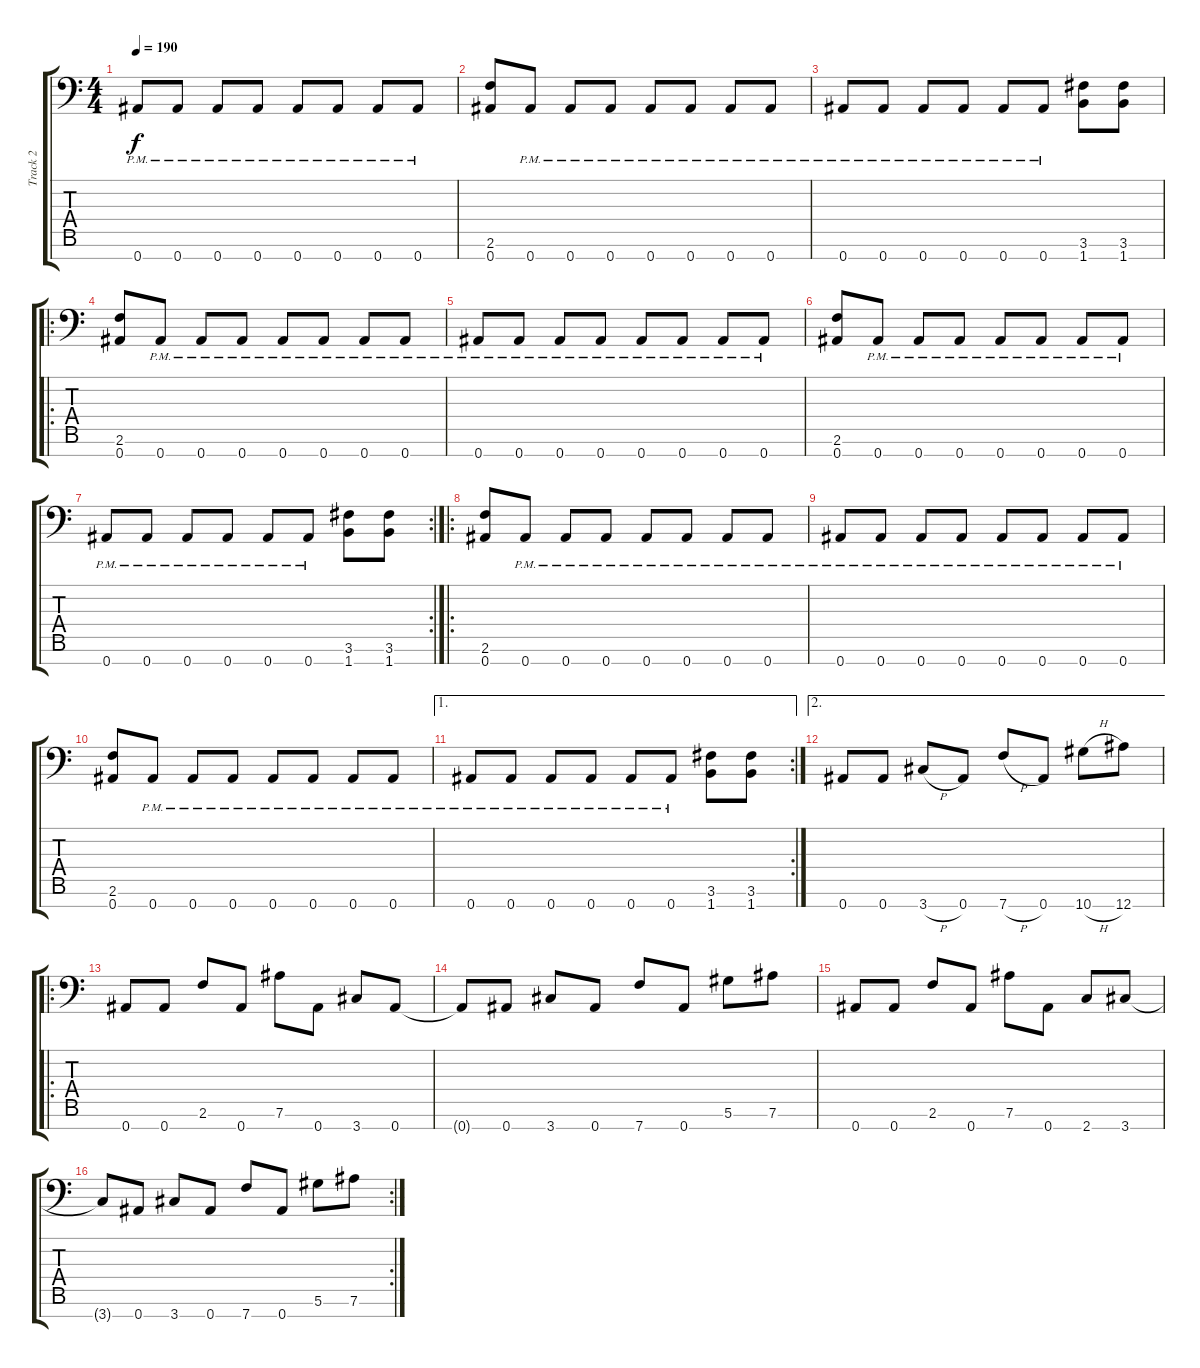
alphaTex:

\track ("Track 2" "Track 2") {instrument distortionguitar}
\staff {score tabs}
\tuning (Eb4 Bb3 Gb3 Db3 Ab2 Eb2 Bb1) {hide}
\ts (4 4)
\tempo 190
\clef f4
\ks c
0.7{pm}.8{dy f} 0.7{pm}.8 0.7{pm}.8 0.7{pm}.8 0.7{pm}.8 0.7{pm}.8 0.7{pm}.8 0.7{pm}.8 |
(2.6 0.7).8 0.7{pm}.8 0.7{pm}.8 0.7{pm}.8 0.7{pm}.8 0.7{pm}.8 0.7{pm}.8 0.7{pm}.8 |
0.7{pm}.8 0.7{pm}.8 0.7{pm}.8 0.7{pm}.8 0.7{pm}.8 0.7{pm}.8 (3.6 1.7).8 (3.6 1.7).8 |
\ro
(2.6 0.7).8 0.7{pm}.8 0.7{pm}.8 0.7{pm}.8 0.7{pm}.8 0.7{pm}.8 0.7{pm}.8 0.7{pm}.8 |
0.7{pm}.8 0.7{pm}.8 0.7{pm}.8 0.7{pm}.8 0.7{pm}.8 0.7{pm}.8 0.7{pm}.8 0.7{pm}.8 |
(2.6 0.7).8 0.7{pm}.8 0.7{pm}.8 0.7{pm}.8 0.7{pm}.8 0.7{pm}.8 0.7{pm}.8 0.7{pm}.8 |
\rc 2
0.7{pm}.8 0.7{pm}.8 0.7{pm}.8 0.7{pm}.8 0.7{pm}.8 0.7{pm}.8 (3.6 1.7).8 (3.6 1.7).8 |
\ro
(2.6 0.7).8 0.7{pm}.8 0.7{pm}.8 0.7{pm}.8 0.7{pm}.8 0.7{pm}.8 0.7{pm}.8 0.7{pm}.8 |
0.7{pm}.8 0.7{pm}.8 0.7{pm}.8 0.7{pm}.8 0.7{pm}.8 0.7{pm}.8 0.7{pm}.8 0.7{pm}.8 |
(2.6 0.7).8 0.7{pm}.8 0.7{pm}.8 0.7{pm}.8 0.7{pm}.8 0.7{pm}.8 0.7{pm}.8 0.7{pm}.8 |
\ae 1
\rc 2
0.7{pm}.8 0.7{pm}.8 0.7{pm}.8 0.7{pm}.8 0.7{pm}.8 0.7{pm}.8 (3.6 1.7).8 (3.6 1.7).8 |
\ae 2
0.7.8 0.7.8 3.7{h}.8 0.7.8 7.7{h}.8 0.7.8 10.7{h}.8 12.7.8 |
\ro
0.7.8 0.7.8 2.6.8 0.7.8 7.6.8 0.7.8 3.7.8 0.7.8 |
0.7{t}.8 0.7.8 3.7.8 0.7.8 7.7.8 0.7.8 5.6.8 7.6.8 |
0.7.8 0.7.8 2.6.8 0.7.8 7.6.8 0.7.8 2.7.8 3.7.8 |
\rc 2
3.7{t}.8 0.7.8 3.7.8 0.7.8 7.7.8 0.7.8 5.6.8 7.6.8
